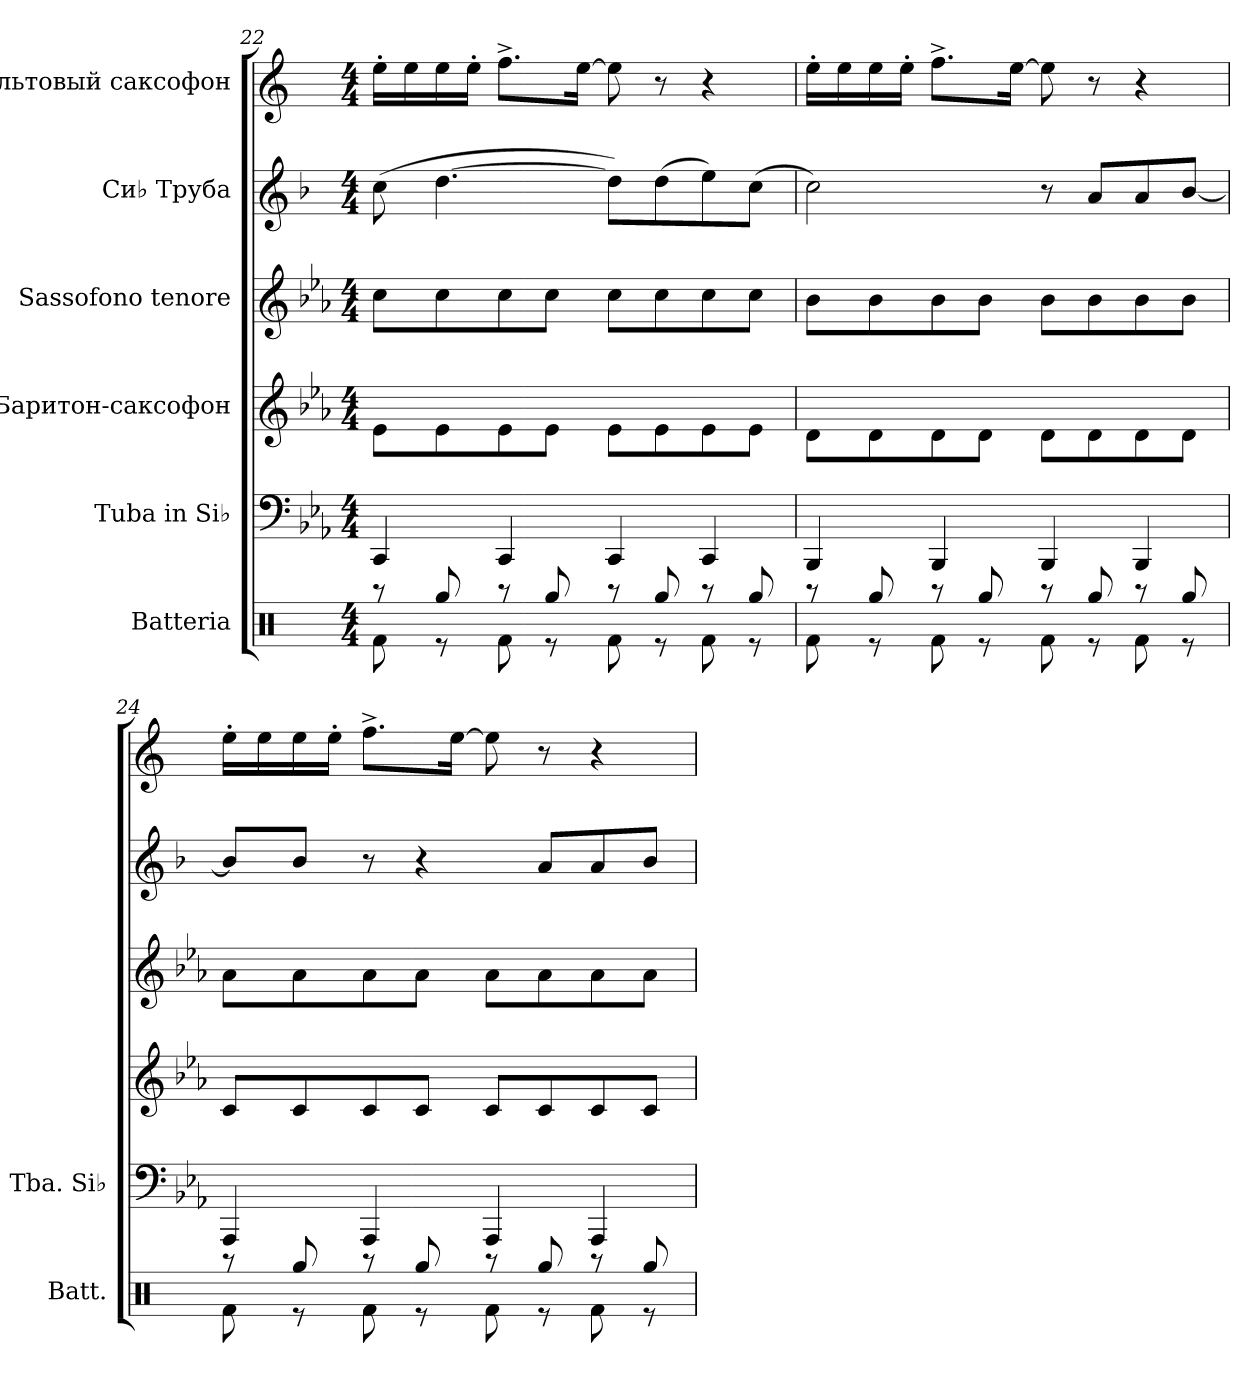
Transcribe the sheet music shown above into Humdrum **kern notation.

**kern	**kern	**kern	**kern	**kern	**kern
*part6	*part5	*part4	*part3	*part2	*part1
*staff6	*staff5	*staff4	*staff3	*staff2	*staff1
*I"Batteria	*I"Tuba in Si♭	*I"Баритон-саксофон	*I"Sassofono tenore	*I"Си♭ Труба	*I"Альтовый саксофон
*I'Batt.	*I'Tba. Si♭	*	*	*	*
*clefX	*clefF4	*clefG2	*clefG2	*clefG2	*clefG2
*	*	*ITrd12c21	*ITrd8c14	*ITrd1c2	*ITrd5c9
*k[]	*k[b-e-a-]	*k[b-e-a-]	*k[b-e-a-]	*k[b-e-a-]	*k[b-e-a-]
*M4/4	*M4/4	*M4/4	*M4/4	*M4/4	*M4/4
=22	=22	=22	=22	=22	=22
*^	*	*	*	*	*
8r	8Rf\	4CC/	8E-\L	8c\L	(8b-\	16g'\LL
.	.	.	.	.	.	16g\
8Rgg/	8r	.	8E-\	8c\	[4.cc\	16g\
.	.	.	.	.	.	16g'\JJ
8r	8Rf\	4CC/	8E-\	8c\	.	8.a-^\L
8Rgg/	8r	.	8E-\J	8c\J	.	.
.	.	.	.	.	.	[16g\Jk
8r	8Rf\	4CC/	8E-\L	8c\L	8cc\L])	8g\]
8Rgg/	8r	.	8E-\	8c\	(8cc\	8r
8r	8Rf\	4CC/	8E-\	8c\	8dd\)	4r
8Rgg/	8r	.	8E-\J	8c\J	(8b-\J	.
!!LO:LB:g=z
=23	=23	=23	=23	=23	=23	=23
8r	8Rf\	4BBB-/	8D\L	8B-\L	2b-\)	16g'\LL
.	.	.	.	.	.	16g\
8Rgg/	8r	.	8D\	8B-\	.	16g\
.	.	.	.	.	.	16g'\JJ
8r	8Rf\	4BBB-/	8D\	8B-\	.	8.a-^\L
8Rgg/	8r	.	8D\J	8B-\J	.	.
.	.	.	.	.	.	[16g\Jk
8r	8Rf\	4BBB-/	8D\L	8B-\L	8r	8g\]
8Rgg/	8r	.	8D\	8B-\	8g/L	8r
8r	8Rf\	4BBB-/	8D\	8B-\	8g/	4r
8Rgg/	8r	.	8D\J	8B-\J	[8a-/J	.
=24	=24	=24	=24	=24	=24	=24
8r	8Rf\	4AAA-/	8C/L	8A-\L	8a-/L]	16g'\LL
.	.	.	.	.	.	16g\
8Rgg/	8r	.	8C/	8A-\	8a-/J	16g\
.	.	.	.	.	.	16g'\JJ
8r	8Rf\	4AAA-/	8C/	8A-\	8r	8.a-^\L
8Rgg/	8r	.	8C/J	8A-\J	4r	.
.	.	.	.	.	.	[16g\Jk
8r	8Rf\	4AAA-/	8C/L	8A-\L	.	8g\]
8Rgg/	8r	.	8C/	8A-\	8g/L	8r
8r	8Rf\	4AAA-/	8C/	8A-\	8g/	4r
8Rgg/	8r	.	8C/J	8A-\J	8a-/J	.
*v	*v	*	*	*	*	*
=	=	=	=	=	=
*-	*-	*-	*-	*-	*-
